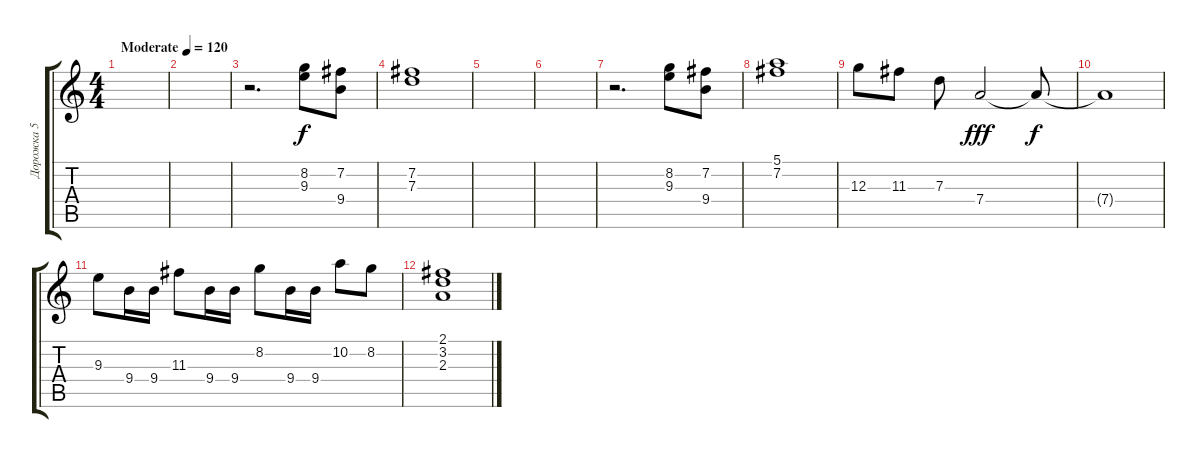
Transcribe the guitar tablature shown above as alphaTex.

\track ("Дорожка 5" "Дорожка 5") {instrument electricguitarjazz}
\staff {score tabs}
\tuning (E4 B3 G3 D3 A2 E2) {hide}
\ts (4 4)
\tempo (120 "Moderate")
\clef g2
\ks c
|
|
r.2{d} (8.2 9.3).8 (7.2 9.4).8 |
(7.2 7.3).1 |
|
|
r.2{d} (8.2 9.3).8 (7.2 9.4).8 |
(5.1 7.2).1 |
12.3.8 11.3.8 7.3.8 7.4.2{dy fff} 7.4{t}.8{dy f} |
7.4{t}.1 |
9.3.8 9.4.16 9.4.16 11.3.8 9.4.16 9.4.16 8.2.8 9.4.16 9.4.16 10.2.8 8.2.8 |
(2.1 3.2 2.3).1
